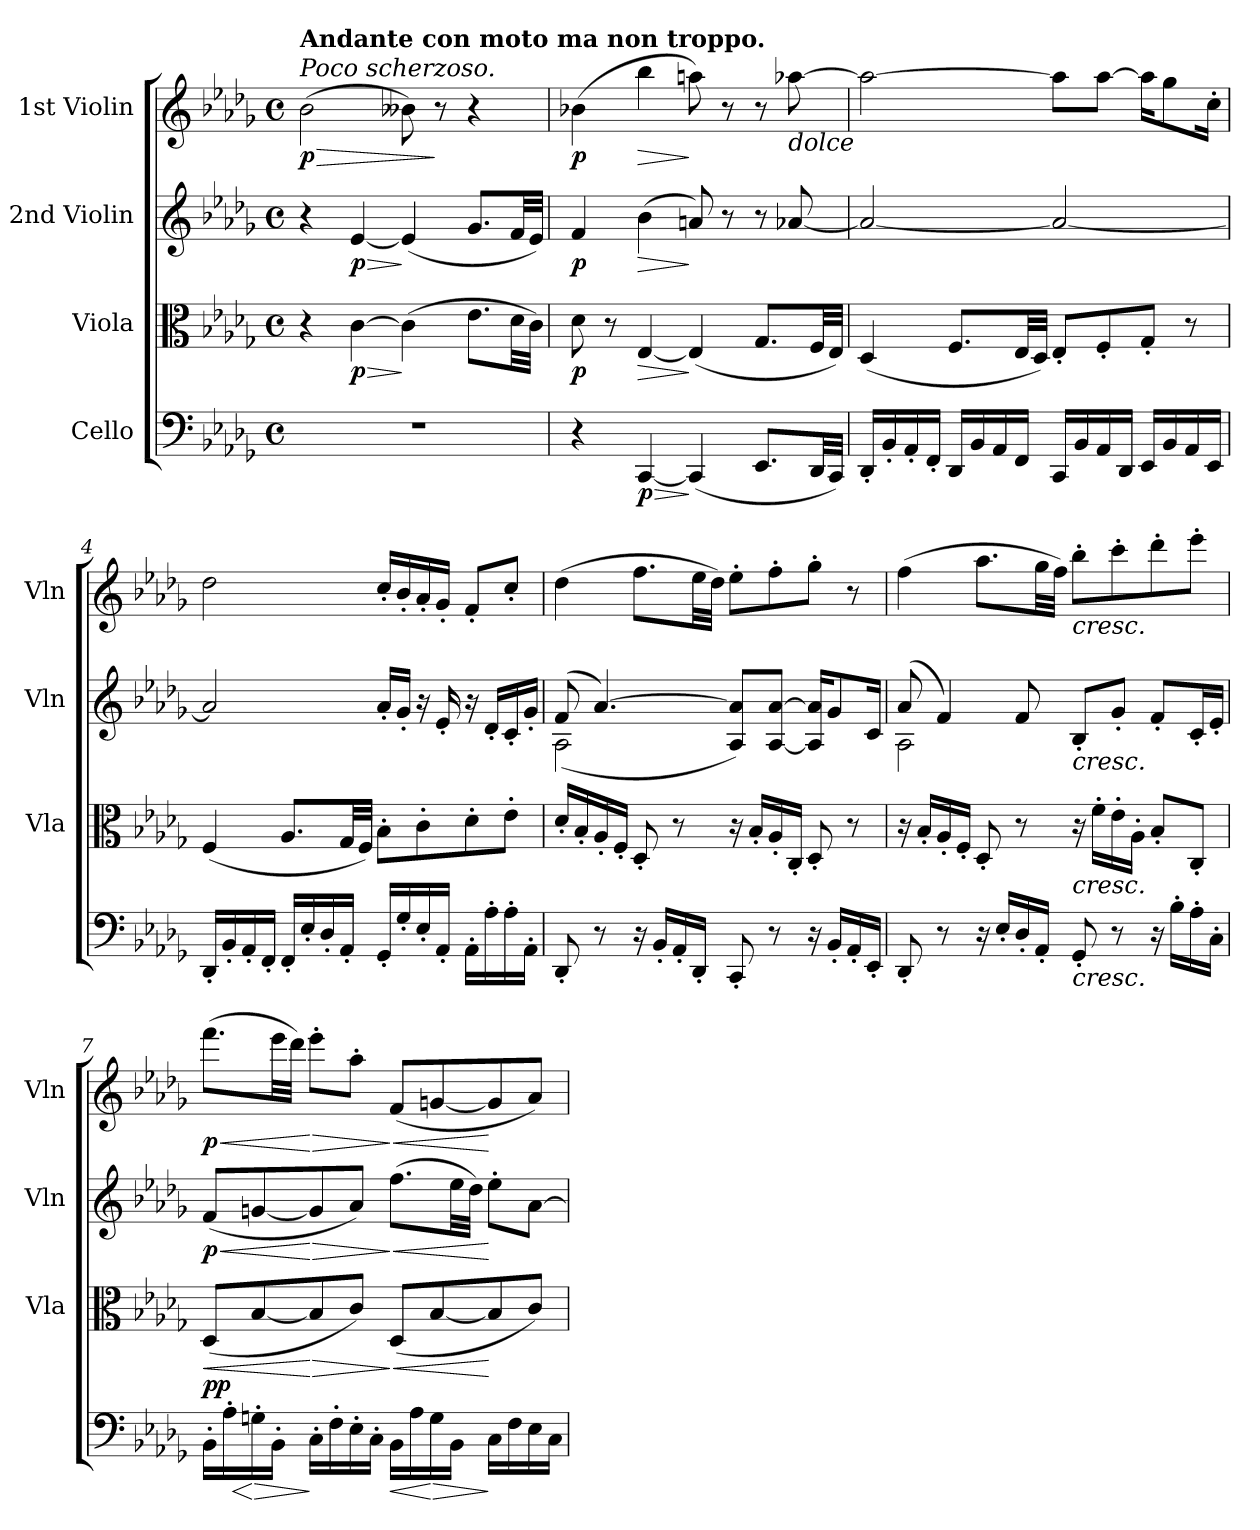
**kern	**dynam	**kern	**dynam	**kern	**dynam	**kern	**dynam
*part4	*part4	*part3	*part3	*part2	*part2	*part1	*part1
*staff4	*staff4	*staff3	*staff3	*staff2	*staff2	*staff1	*staff1
*I"Cello	*	*I"Viola	*	*I"2nd Violin	*	*I"1st Violin	*
*	*	*I'Vla	*	*I'Vln	*	*I'Vln	*
*clefF4	*	*clefC3	*	*clefG2	*	*clefG2	*
*k[b-e-a-d-g-]	*	*k[b-e-a-d-g-]	*	*k[b-e-a-d-g-]	*	*k[b-e-a-d-g-]	*
*D-:	*	*D-:	*	*D-:	*	*D-:	*
*M4/4	*	*M4/4	*	*M4/4	*	*M4/4	*
*met(c)	*	*met(c)	*	*met(c)	*	*met(c)	*
=1	=1	=1	=1	=1	=1	=1	=1
!	!	!	!	!	!	!LO:TX:a:i:t=Poco scherzoso.	!
!	!	!	!	!	!	!LO:TX:a:B:t=Andante con moto ma non troppo.	!
!	!	!	!	!	!	!	!LO:HP:b
1r	.	4r	.	4r	.	(2b-	> p
!	!	!	!LO:HP:b	!	!LO:HP:b	!	!
.	.	[4c	> p	[4e-	> p	.	.
.	.	(4c]	]	(4e-]	]	8b--X)	.
.	.	.	.	.	.	8r	]
.	.	8.e-L	.	8.g-L	.	4r	.
.	.	32d-LL	.	32fLL	.	.	.
.	.	32cJJJ)	.	32e-JJJ)	.	.	.
=2	=2	=2	=2	=2	=2	=2	=2
4r	.	8d-	p	4f	p	(4b-X	p
.	.	8r	.	.	.	.	.
!	!LO:HP:b	!	!LO:HP:b	!	!LO:HP:b	!	!LO:HP:b
[4CC	> p	[4E-	>	(4b-	>	4bb-	>
(4CC]	]	(4E-]	]	8an)	]	8aan)	]
.	.	.	.	8r	.	8r	.
8.EE-L	.	8.G-L	.	8r	.	8r	.
!	!	!	!	!	!	!LO:TX:b:i:t=dolce	!
.	.	.	.	[8a-X	.	[8aa-X	.
32DD-LL	.	32FLL	.	.	.	.	.
32CCJJJ)	.	32E-JJJ)	.	.	.	.	.
=3	=3	=3	=3	=3	=3	=3	=3
16DD-'LL	.	(4D-	.	2a-_	.	2aa-_	.
16BB-'	.	.	.	.	.	.	.
16AA-'	.	.	.	.	.	.	.
16FF'JJ	.	.	.	.	.	.	.
16DD-LL	.	8.FL	.	.	.	.	.
16BB-	.	.	.	.	.	.	.
16AA-	.	.	.	.	.	.	.
16FFJJ	.	32E-LL	.	.	.	.	.
.	.	32D-JJJ)	.	.	.	.	.
16CCLL	.	8E-'L	.	2a-_	.	8aa-L]	.
16BB-	.	.	.	.	.	.	.
16AA-	.	8F'	.	.	.	[8aa-J	.
16DD-JJ	.	.	.	.	.	.	.
16EE-LL	.	8G-'J	.	.	.	16aa-KL]	.
16BB-	.	.	.	.	.	8gg-	.
16AA-	.	8r	.	.	.	.	.
16EE-JJ	.	.	.	.	.	16cc'Jk	.
=4	=4	=4	=4	=4	=4	=4	=4
16DD-'LL	.	(4F	.	2a-]	.	2dd-	.
16BB-'	.	.	.	.	.	.	.
16AA-'	.	.	.	.	.	.	.
16FF'JJ	.	.	.	.	.	.	.
16FF'LL	.	8.A-L	.	.	.	.	.
16E-'	.	.	.	.	.	.	.
16D-'	.	.	.	.	.	.	.
16AA-'JJ	.	32G-LL	.	.	.	.	.
.	.	32FJJJ)	.	.	.	.	.
16GG-'LL	.	8B-'L	.	16a-'LL	.	16cc'LL	.
16G-'	.	.	.	16g-'JJ	.	16b-'	.
16E-'	.	8c'	.	16r	.	16a-'	.
16AA-'JJ	.	.	.	16e-'	.	16g-'JJ	.
16AA-'LL	.	8d-'	.	16r	.	8f'L	.
16A-'	.	.	.	16d-'LL	.	.	.
16A-'	.	8e-'J	.	16c'	.	8cc'J	.
16AA-'JJ	.	.	.	16g-'JJ	.	.	.
=5	=5	=5	=5	=5	=5	=5	=5
*	*	*	*	*^	*	*	*
8DD-'	.	16d-'LL	.	(8f	(2A-	.	(4dd-	.
.	.	16B-'	.	.	.	.	.	.
8r	.	16A-'	.	[4.a-)	.	.	.	.
.	.	16F'JJ	.	.	.	.	.	.
16r	.	8D-'	.	.	.	.	8.ffL	.
16BB-'LL	.	.	.	.	.	.	.	.
16AA-'	.	8r	.	.	.	.	.	.
16DD-'JJ	.	.	.	.	.	.	32ee-LL	.
.	.	.	.	.	.	.	32dd-JJJ)	.
8CC'	.	16r	.	8A- 8a-]L)	2ryy	.	8ee-'L	.
.	.	16B-'LL	.	.	.	.	.	.
8r	.	16A-'	.	[8A- [8a-J	.	.	8ff'	.
.	.	16C'JJ	.	.	.	.	.	.
16r	.	8D-'	.	16A-] 16a-]KL	.	.	8gg-'J	.
16BB-'LL	.	.	.	8g-	.	.	.	.
16AA-'	.	8r	.	.	.	.	8r	.
16EE-'JJ	.	.	.	16cJk	.	.	.	.
=6	=6	=6	=6	=6	=6	=6	=6	=6
8DD-'	.	16r	.	(8a-	2A-	.	(4ff	.
.	.	16B-'LL	.	.	.	.	.	.
8r	.	16A-'	.	4f)	.	.	.	.
.	.	16F'JJ	.	.	.	.	.	.
16r	.	8D-'	.	.	.	.	8.aa-L	.
16E-'LL	.	.	.	.	.	.	.	.
16D-'	.	8r	.	8f	.	.	.	.
16AA-'JJ	.	.	.	.	.	.	32gg-LL	.
.	.	.	.	.	.	.	32ffJJJ)	.
!	!	!	!	!	!	!	!LO:TX:b:i:t=cresc.	!
!	!	!	!	!LO:TX:b:i:t=cresc.	!	!	!	!
!	!	!LO:TX:b:i:t=cresc.	!	!	!	!	!	!
!LO:TX:b:i:t=cresc.	!	!	!	!	!	!	!	!
8GG-'	.	16r	.	8B-'L	2ryy	.	8bb-'L	.
.	.	16f'LL	.	.	.	.	.	.
8r	.	16e-'	.	8g-'J	.	.	8ccc'	.
.	.	16A-'JJ	.	.	.	.	.	.
16r	.	8B-'L	.	8f'L	.	.	8ddd-'	.
16B-'LL	.	.	.	.	.	.	.	.
16A-'	.	8C'J	.	16c'L	.	.	8eee-'J	.
16C'JJ	.	.	.	16e-'JJ	.	.	.	.
*	*	*	*	*v	*v	*	*	*
=7	=7	=7	=7	=7	=7	=7	=7
!	!LO:HP:b	!	!LO:HP:b	!	!LO:HP:b	!	!LO:HP:b
!	!LO:DY:n=1:a	!	!	!	!	!	!
16BB-'LL	< pp	(8D-L	<	(8fL	< p	(8.fffL	< p
16A-'	.	.	.	.	.	.	.
!	!LO:HP:n=1:b	!	!	!	!	!	!
16Gn'	[ >	[8B-	.	[8gn	.	.	.
16BB-'JJ	.	.	.	.	.	32eee-LL	.
.	.	.	.	.	.	32ddd-JJJ)	.
!	!	!	!LO:HP:n=1:b	!	!LO:HP:n=1:b	!	!LO:HP:n=1:b
16C'LL	]	8B-]	[ >	8g]	[ >	8eee-'L	[ >
16F'	.	.	.	.	.	.	.
16E-'	.	8cJ)	.	8a-J)	.	8aa-'J	.
16C'JJ	.	.	.	.	.	.	.
!	!LO:HP:b	!	!LO:HP:n=1:b	!	!LO:HP:n=1:b	!	!LO:HP:n=1:b
16BB-LL	<	(8D-L	] <	(8.ffL	] <	(8fL	] <
16A-	.	.	.	.	.	.	.
!	!LO:HP:n=1:b	!	!	!	!	!	!
16G	[ >	[8B-	.	.	.	[8gn	.
16BB-JJ	.	.	.	32ee-LL	.	.	.
.	.	.	.	32dd-JJJ)	.	.	.
16CLL	]	8B-]	[	8ee-'L	[	8g]	[
16F	.	.	.	.	.	.	.
16E-	.	8cJ)	.	[8a-J	.	8a-J)	.
16CJJ	.	.	.	.	.	.	.
=	=	=	=	=	=	=	=
*-	*-	*-	*-	*-	*-	*-	*-
